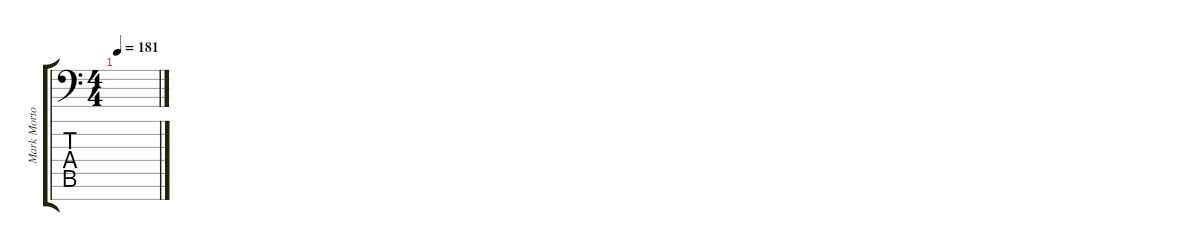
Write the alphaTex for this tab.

\track ("Mark Morton - Rhythm Guitar (R" "Mark Morto") {instrument overdrivenguitar}
\staff {score tabs}
\tuning (E4 B3 G3 D3 A2 D2 C-1) {hide}
\ts (4 4)
\tempo 181
\clef f4
\ks c
